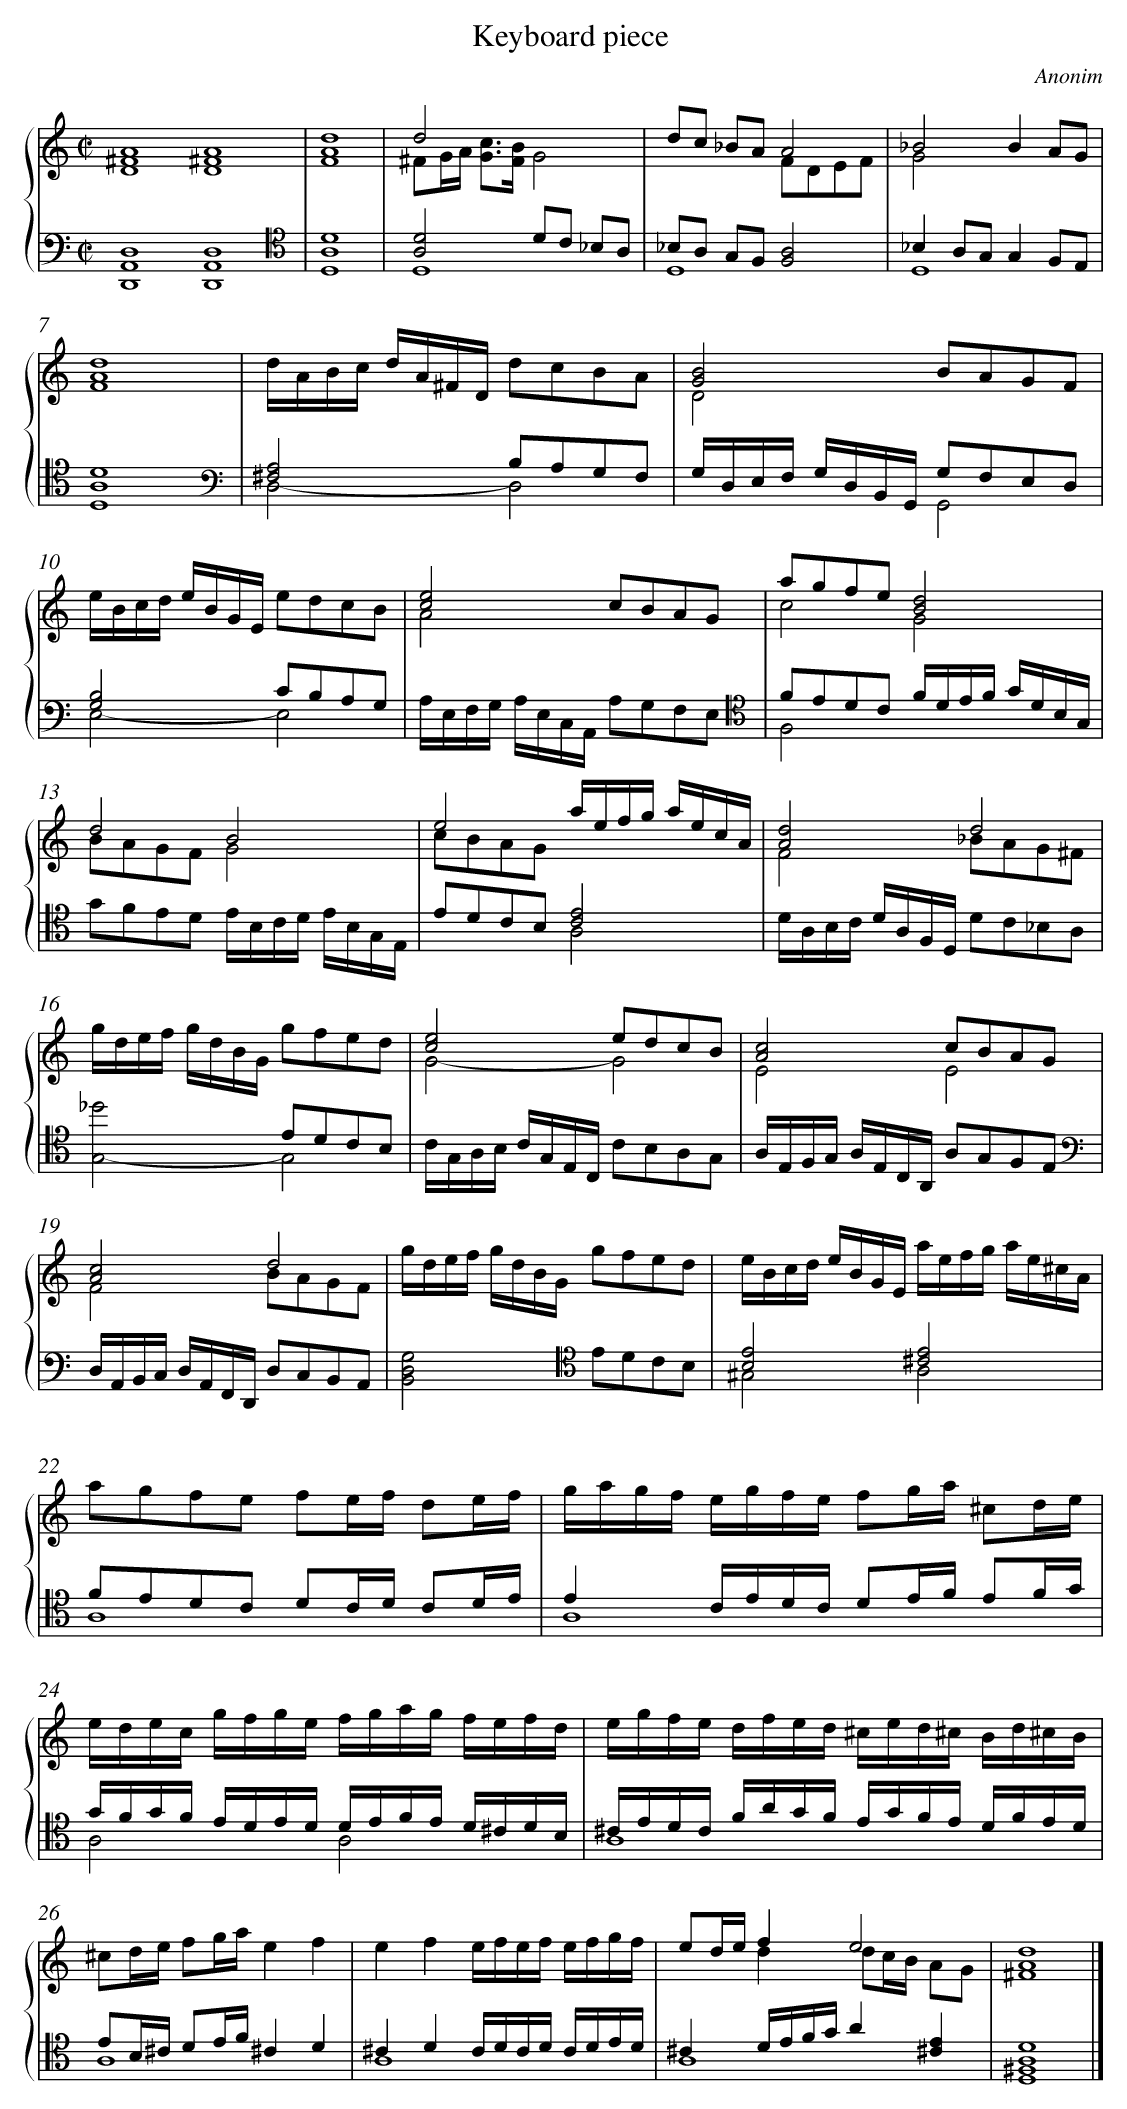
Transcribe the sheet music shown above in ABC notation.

X:1
T: Keyboard piece
C: Anonim
L: 1/16
M: C|
%%staves {1 2}
V: 1 clef=treble
V: 2 clef=bass
K: C
[V:1] [A16^F16D16] [|]
[V:2] [D,16A,,16D,,16] [|]
[V:1] [A16^F16D16] |
[V:2] [D,16A,,16D,,16] |
[V:1] [d16A16F16] |
[V:2] [K:clef=tenor][D16A,16D,16] |
[V:1] d8x8 & ^F2GA2< [c2G2][BF]G8 |
[V:2] [D8A,8]D2C2 _B,2A,2 & D,16 |
[V:1] d2c2 _B2A2A8 & x8F2D2E2F2 |
[V:2] _B,2A,2 G,2F,2[A,8F,8] & D,16 |
[V:1] _B8B4A2G2 & G8x8 |
[V:2] _B,4A,2G,2G,4F,2E,2 & D,16 |
[V:1] [d16A16F16] |
[V:2] [D16A,16D,16] |
[V:1] dABc dA^FD d2c2B2A2 |
[V:2] [K:clef=bass][A,8^F,8]B,2A,2G,2F,2 & D,8-D,8 |
[V:1] [B8G8]B2A2G2F2 & D8x8 |
[V:2] G,D,E,F, G,D,B,,G,, G,2F,2E,2D,2 & x8G,,8 |
[V:1] eBcd eBGE e2d2c2B2 |
[V:2] [B,8G,8]C2B,2A,2G,2 & E,8-E,8 |
[V:1] [e8c8]c2B2A2G2 & A8x8 |
[V:2] A,E,F,G, A,E,C,A,, A,2G,2F,2E,2 |
[V:1] a2g2f2e2[d8B8] & c8G8 |
[V:2] [K:clef=tenor]F2E2D2C2 FDEF GDB,G, & F,8x8 |
[V:1] d8B8 & B2A2G2F2G8 |
[V:2] G2F2E2D2 EB,CD EB,G,E, |
[V:1] e8aefg aecA & c2B2A2G2x8 |
[V:2] E2D2C2B,2[E8C8] & x8A,8 |
[V:1] [d8A8]d8 & F8_B2A2G2^F2 |
[V:2] DA,B,C DA,F,D, D2C2_B,2A,2 |
[V:1] gdef gdBG g2f2e2d2 |
[V:2] x8E2D2C2B,2 & [_d8G,8-]G,8 |
[V:1] [e8c8]e2d2c2B2 & G8-G8 |
[V:2] CG,A,B, CG,E,C, C2B,2A,2G,2 |
[V:1] [c8A8]c2B2A2G2 & E8E8 |
[V:2] A,E,F,G, A,E,C,A,, A,2G,2F,2E,2[K:clef=bass] |
[V:1] [c8A8]d8 & F8B2A2G2F2 |
[V:2] D,A,,B,,C, D,A,,F,,D,, D,2C,2B,,2A,,2 |
[V:1] gdef gdBG g2f2e2d2 |
[V:2] [G,8D,8B,,8][K:clef=tenor]E2D2C2B,2 |
[V:1] eBcd eBGE aefg ae^cA |
[V:2] [E8B,8][E8^C8] & ^G,8A,8 |
[V:1] a2g2f2e2 f2ef d2ef |
[V:2] F2E2D2C2 D2CD C2DE & A,16 |
[V:1] gagf egfe f2ga ^c2de |
[V:2] E4CEDC D2EF E2FG & A,16 |
[V:1] edec gfge fgag fefd |
[V:2] GFGF EDED DEFE D^CDB, & A,8A,8 |
[V:1] egfe dfed ^ced^c Bd^cB |
[V:2] ^CEDC FAGF EGFE DFED & A,16 |
[V:1] ^c2de f2gae4f4 |
[V:2] E2B,^C D2EF^C4D4 & A,16 |
[V:1] e4f4efef efgf |
[V:2] ^C4D4CDCD CDED & A,16 |
[V:1] e2def4e8 & x4d4d2cB A2G2 |
[V:2] ^C4DEFGA4[E4^C4] & A,16 |
[V:1] [d16A16^F16] |]
[V:2] [D16A,16^F,16D,16] |]
